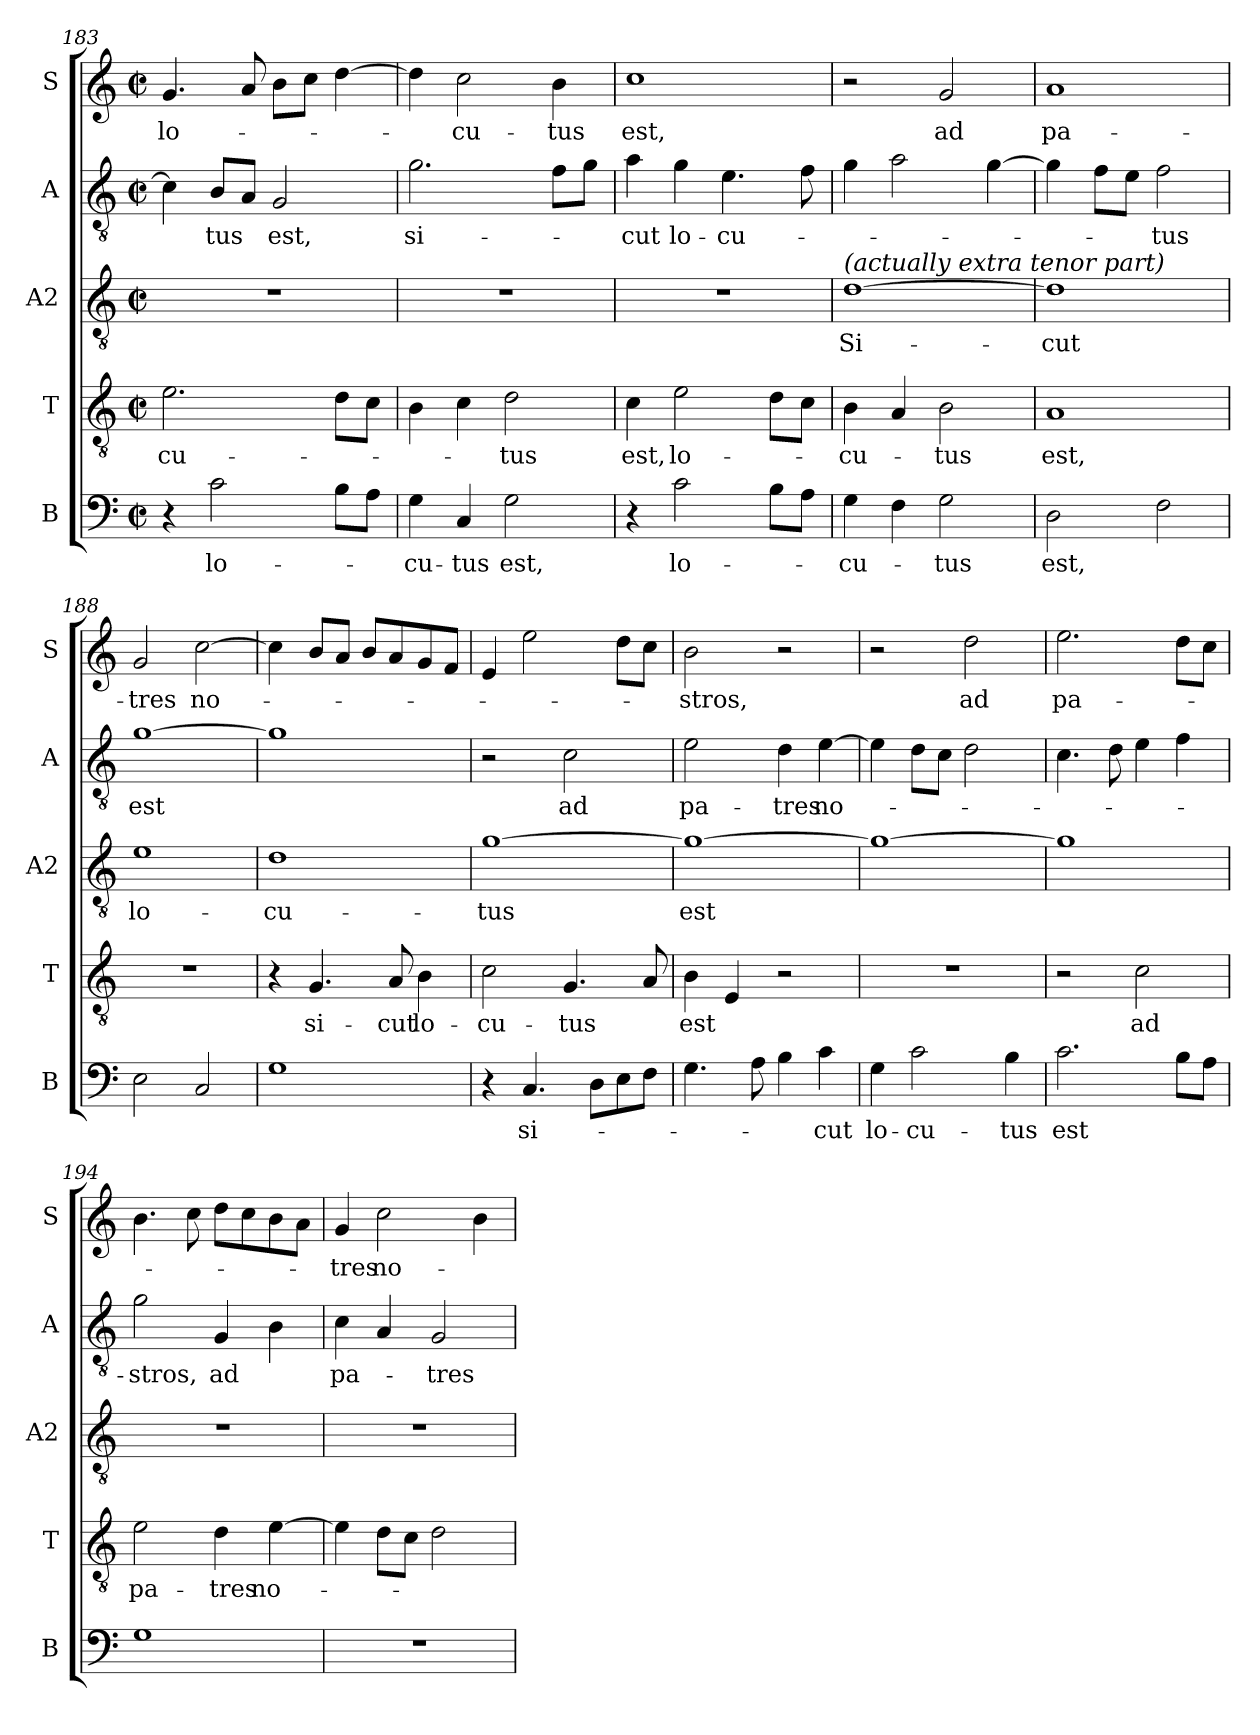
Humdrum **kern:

**kern	**text	**kern	**text	**kern	**text	**kern	**text	**kern	**text
*part5	*part5	*part4	*part4	*part3	*part3	*part2	*part2	*part1	*part1
*staff5	*staff5	*staff4	*staff4	*staff3	*staff3	*staff2	*staff2	*staff1	*staff1
*I"B	*	*I"T	*	*I"A2	*	*I"A	*	*I"S	*
*I'B	*	*I'T	*	*I'A2	*	*I'A	*	*I'S	*
*clefF4	*	*clefGv2	*	*clefGv2	*	*clefGv2	*	*clefG2	*
*k[]	*	*k[]	*	*k[]	*	*k[]	*	*k[]	*
*M2/2	*	*M2/2	*	*M2/2	*	*M2/2	*	*M2/2	*
*met(c|)	*	*met(c|)	*	*met(c|)	*	*met(c|)	*	*met(c|)	*
=183	=183	=183	=183	=183	=183	=183	=183	=183	=183
!	!	!	!LO:LY:b	!	!	!	!	!	!LO:LY:b
4r	.	2.e\	-cu-	1r	.	4c\]	.	4.g/	lo-
!	!LO:LY:b	!	!	!	!	!	!LO:LY:b	!	!
2c\	lo-	.	.	.	.	8B/L	-tus	.	.
.	.	.	.	.	.	8A/J	.	8a/	.
!	!	!	!	!	!	!	!LO:LY:b	!	!
.	.	.	.	.	.	2G/	est,	8b\L	.
.	.	.	.	.	.	.	.	8cc\J	.
8B\L	.	8d\L	.	.	.	.	.	[4dd\	.
8A\J	.	8c\J	.	.	.	.	.	.	.
=184	=184	=184	=184	=184	=184	=184	=184	=184	=184
!	!LO:LY:b	!	!	!	!	!	!LO:LY:b	!	!
4G\	-cu-	4B\	.	1r	.	2.g\	si-	4dd\]	.
!	!LO:LY:b	!	!	!	!	!	!	!	!LO:LY:b
4C/	-tus	4c\	.	.	.	.	.	2cc\	-cu-
!	!LO:LY:b	!	!LO:LY:b	!	!	!	!	!	!
2G\	est,	2d\	-tus	.	.	.	.	.	.
!	!	!	!	!	!	!	!	!	!LO:LY:b
.	.	.	.	.	.	8f\L	.	4b\	-tus
.	.	.	.	.	.	8g\J	.	.	.
!!LO:LB:g=z
=185	=185	=185	=185	=185	=185	=185	=185	=185	=185
!	!	!	!LO:LY:b	!	!	!	!LO:LY:b	!	!LO:LY:b
4r	.	4c\	est,	1r	.	4a\	-cut	1cc	est,
!	!LO:LY:b	!	!LO:LY:b	!	!	!	!LO:LY:b	!	!
2c\	lo-	2e\	lo-	.	.	4g\	lo-	.	.
!	!	!	!	!	!	!	!LO:LY:b	!	!
.	.	.	.	.	.	4.e\	-cu-	.	.
8B\L	.	8d\L	.	.	.	.	.	.	.
8A\J	.	8c\J	.	.	.	8f\	.	.	.
=186	=186	=186	=186	=186	=186	=186	=186	=186	=186
!	!	!	!	!LO:TX:a:i:t=(actually extra tenor part)	!	!	!	!	!
!	!LO:LY:b	!	!LO:LY:b	!	!LO:LY:b	!	!	!	!
4G\	-cu-	4B\	-cu-	[1d	Si-	4g\	.	2r	.
4F\	.	4A/	.	.	.	2a\	.	.	.
!	!LO:LY:b	!	!LO:LY:b	!	!	!	!	!	!LO:LY:b
2G\	-tus	2B\	-tus	.	.	.	.	2g/	ad
.	.	.	.	.	.	[4g\	.	.	.
=187	=187	=187	=187	=187	=187	=187	=187	=187	=187
!	!LO:LY:b	!	!LO:LY:b	!	!LO:LY:b	!	!	!	!LO:LY:b
2D\	est,	1A	est,	1d]	-cut	4g\]	.	1a	pa-
.	.	.	.	.	.	8f\L	.	.	.
.	.	.	.	.	.	8e\J	.	.	.
!	!	!	!	!	!	!	!LO:LY:b	!	!
2F\	.	.	.	.	.	2f\	-tus	.	.
=188	=188	=188	=188	=188	=188	=188	=188	=188	=188
!	!	!	!	!	!LO:LY:b	!	!LO:LY:b	!	!LO:LY:b
2E\	.	1r	.	1e	lo-	[1g	est	2g/	-tres
!	!	!	!	!	!	!	!	!	!LO:LY:b
2C/	.	.	.	.	.	.	.	[2cc\	no-
=189	=189	=189	=189	=189	=189	=189	=189	=189	=189
!	!	!	!	!	!LO:LY:b	!	!	!	!
1G	.	4r	.	1d	-cu-	1g]	.	4cc\]	.
!	!	!	!LO:LY:b	!	!	!	!	!	!
.	.	4.G/	si-	.	.	.	.	8b/L	.
.	.	.	.	.	.	.	.	8a/J	.
.	.	.	.	.	.	.	.	8b/L	.
!	!	!	!LO:LY:b	!	!	!	!	!	!
.	.	8A/	-cut	.	.	.	.	8a/	.
!	!	!	!LO:LY:b	!	!	!	!	!	!
.	.	4B\	lo-	.	.	.	.	8g/	.
.	.	.	.	.	.	.	.	8f/J	.
=190	=190	=190	=190	=190	=190	=190	=190	=190	=190
!	!	!	!LO:LY:b	!	!LO:LY:b	!	!	!	!
4r	.	2c\	-cu-	[1g	-tus	2r	.	4e/	.
!	!LO:LY:b	!	!	!	!	!	!	!	!
4.C/	si-	.	.	.	.	.	.	2ee\	.
!	!	!	!LO:LY:b	!	!	!	!LO:LY:b	!	!
.	.	4.G/	-tus	.	.	2c\	ad	.	.
8D\L	.	.	.	.	.	.	.	.	.
8E\	.	.	.	.	.	.	.	8dd\L	.
8F\J	.	8A/	.	.	.	.	.	8cc\J	.
!!LO:PB:g=z
=191	=191	=191	=191	=191	=191	=191	=191	=191	=191
!	!	!	!LO:LY:b	!	!LO:LY:b	!	!LO:LY:b	!	!LO:LY:b
4.G\	.	4B\	est	1g_	est	2e\	pa-	2b\	-stros,
.	.	4E/	.	.	.	.	.	.	.
8A\	.	.	.	.	.	.	.	.	.
!	!	!	!	!	!	!	!LO:LY:b	!	!
4B\	.	2r	.	.	.	4d\	-tres	2r	.
!	!LO:LY:b	!	!	!	!	!	!LO:LY:b	!	!
4c\	-cut	.	.	.	.	[4e\	no-	.	.
=192	=192	=192	=192	=192	=192	=192	=192	=192	=192
!	!LO:LY:b	!	!	!	!	!	!	!	!
4G\	lo-	1r	.	1g_	.	4e\]	.	2r	.
!	!LO:LY:b	!	!	!	!	!	!	!	!
2c\	-cu-	.	.	.	.	8d\L	.	.	.
.	.	.	.	.	.	8c\J	.	.	.
!	!	!	!	!	!	!	!	!	!LO:LY:b
.	.	.	.	.	.	2d\	.	2dd\	ad
!	!LO:LY:b	!	!	!	!	!	!	!	!
4B\	-tus	.	.	.	.	.	.	.	.
=193	=193	=193	=193	=193	=193	=193	=193	=193	=193
!	!LO:LY:b	!	!	!	!	!	!	!	!LO:LY:b
2.c\	est	2r	.	1g]	.	4.c\	.	2.ee\	pa-
.	.	.	.	.	.	8d\	.	.	.
!	!	!	!LO:LY:b	!	!	!	!	!	!
.	.	2c\	ad	.	.	4e\	.	.	.
8B\L	.	.	.	.	.	4f\	.	8dd\L	.
8A\J	.	.	.	.	.	.	.	8cc\J	.
=194	=194	=194	=194	=194	=194	=194	=194	=194	=194
!	!	!	!LO:LY:b	!	!	!	!LO:LY:b	!	!
1G	.	2e\	pa-	1r	.	2g\	-stros,	4.b\	.
.	.	.	.	.	.	.	.	8cc\	.
!	!	!	!LO:LY:b	!	!	!	!LO:LY:b	!	!
.	.	4d\	-tres	.	.	4G/	ad	8dd\L	.
.	.	.	.	.	.	.	.	8cc\	.
!	!	!	!LO:LY:b	!	!	!	!	!	!
.	.	[4e\	no-	.	.	4B\	.	8b\	.
.	.	.	.	.	.	.	.	8a\J	.
=195	=195	=195	=195	=195	=195	=195	=195	=195	=195
!	!	!	!	!	!	!	!LO:LY:b	!	!LO:LY:b
1r	.	4e\]	.	1r	.	4c\	pa-	4g/	tres
!	!	!	!	!	!	!	!	!	!LO:LY:b
.	.	8d\L	.	.	.	4A/	.	2cc\	no-
.	.	8c\J	.	.	.	.	.	.	.
!	!	!	!	!	!	!	!LO:LY:b	!	!
.	.	2d\	.	.	.	2G/	-tres	.	.
.	.	.	.	.	.	.	.	4b\	.
=	=	=	=	=	=	=	=	=	=
*-	*-	*-	*-	*-	*-	*-	*-	*-	*-
